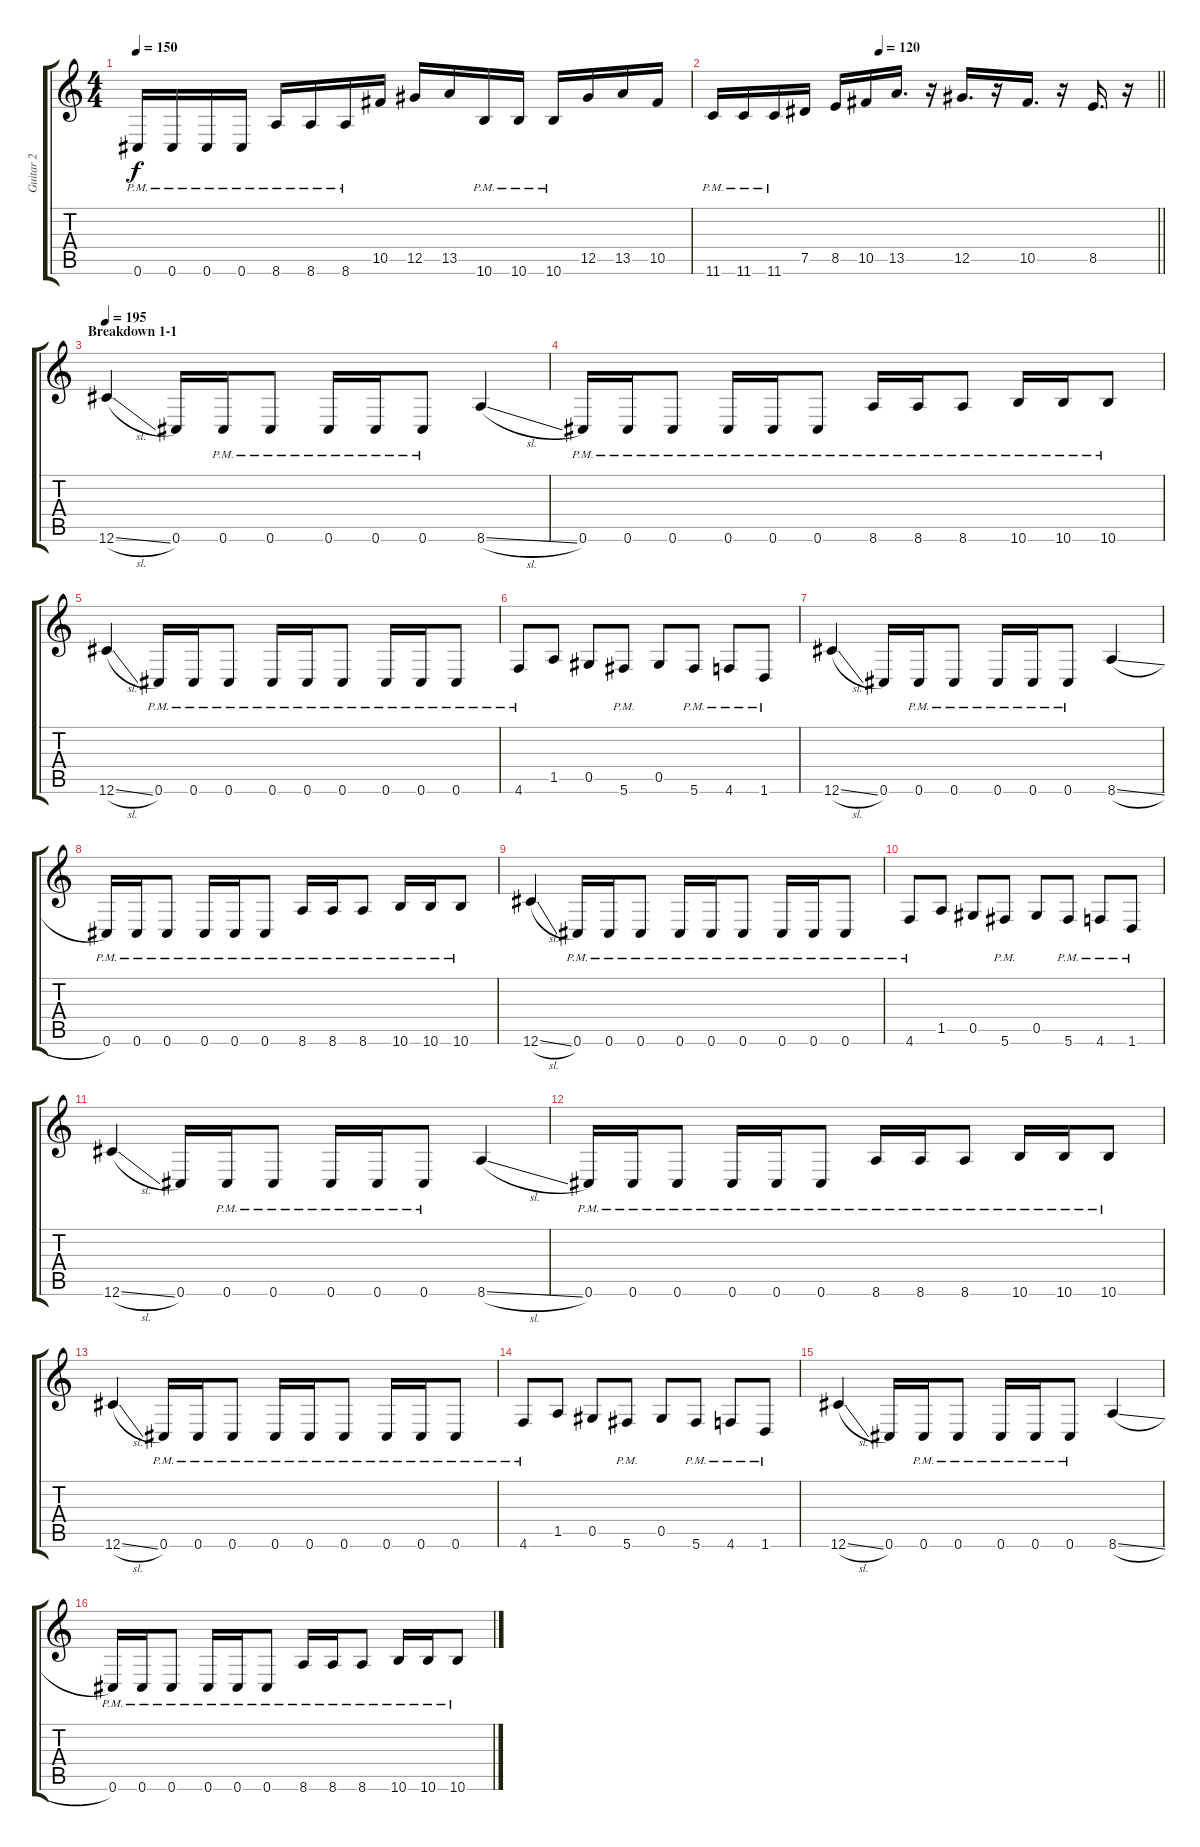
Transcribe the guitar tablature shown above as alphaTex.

\track ("Guitar 2" "Guitar 2") {instrument distortionguitar}
\staff {score tabs}
\tuning (Eb4 Bb3 Gb3 Db3 Ab2 Db2) {hide}
\ts (4 4)
\tempo 150
\clef g2
\ks c
0.6{pm}.16{dy f} 0.6{pm}.16 0.6{pm}.16 0.6{pm}.16 8.6{pm}.16 8.6{pm}.16 8.6{pm}.16 10.5.16 12.5.16 13.5.16 10.6{pm}.16 10.6{pm}.16 10.6{pm}.16 12.5.16 13.5.16 10.5.16 |
\tempo (120 0.375)
\barLineRight lightlight
11.6{pm}.16 11.6{pm}.16 11.6{pm}.16 7.5.16 8.5.16 10.5.16 13.5.16{d} r.16 12.5.16{d} r.16 10.5.16{d} r.16 8.5.16{d} r.16 |
\section ("" "Breakdown 1-1")
\tempo 195
12.6{sl}.4 0.6.16 0.6{pm}.16 0.6{pm}.8 0.6{pm}.16 0.6{pm}.16 0.6{pm}.8 8.6{sl}.4 |
0.6{pm}.16 0.6{pm}.16 0.6{pm}.8 0.6{pm}.16 0.6{pm}.16 0.6{pm}.8 8.6{pm}.16 8.6{pm}.16 8.6{pm}.8 10.6{pm}.16 10.6{pm}.16 10.6{pm}.8 |
12.6{sl}.4 0.6{pm}.16 0.6{pm}.16 0.6{pm}.8 0.6{pm}.16 0.6{pm}.16 0.6{pm}.8 0.6{pm}.16 0.6{pm}.16 0.6{pm}.8 |
4.6{pm}.8 1.5.8 0.5.8 5.6{pm}.8 0.5.8 5.6{pm}.8 4.6{pm}.8 1.6{pm}.8 |
12.6{sl}.4 0.6.16 0.6{pm}.16 0.6{pm}.8 0.6{pm}.16 0.6{pm}.16 0.6{pm}.8 8.6{sl}.4 |
0.6{pm}.16 0.6{pm}.16 0.6{pm}.8 0.6{pm}.16 0.6{pm}.16 0.6{pm}.8 8.6{pm}.16 8.6{pm}.16 8.6{pm}.8 10.6{pm}.16 10.6{pm}.16 10.6{pm}.8 |
12.6{sl}.4 0.6{pm}.16 0.6{pm}.16 0.6{pm}.8 0.6{pm}.16 0.6{pm}.16 0.6{pm}.8 0.6{pm}.16 0.6{pm}.16 0.6{pm}.8 |
4.6{pm}.8 1.5.8 0.5.8 5.6{pm}.8 0.5.8 5.6{pm}.8 4.6{pm}.8 1.6{pm}.8 |
12.6{sl}.4 0.6.16 0.6{pm}.16 0.6{pm}.8 0.6{pm}.16 0.6{pm}.16 0.6{pm}.8 8.6{sl}.4 |
0.6{pm}.16 0.6{pm}.16 0.6{pm}.8 0.6{pm}.16 0.6{pm}.16 0.6{pm}.8 8.6{pm}.16 8.6{pm}.16 8.6{pm}.8 10.6{pm}.16 10.6{pm}.16 10.6{pm}.8 |
12.6{sl}.4 0.6{pm}.16 0.6{pm}.16 0.6{pm}.8 0.6{pm}.16 0.6{pm}.16 0.6{pm}.8 0.6{pm}.16 0.6{pm}.16 0.6{pm}.8 |
4.6{pm}.8 1.5.8 0.5.8 5.6{pm}.8 0.5.8 5.6{pm}.8 4.6{pm}.8 1.6{pm}.8 |
12.6{sl}.4 0.6.16 0.6{pm}.16 0.6{pm}.8 0.6{pm}.16 0.6{pm}.16 0.6{pm}.8 8.6{sl}.4 |
0.6{pm}.16 0.6{pm}.16 0.6{pm}.8 0.6{pm}.16 0.6{pm}.16 0.6{pm}.8 8.6{pm}.16 8.6{pm}.16 8.6{pm}.8 10.6{pm}.16 10.6{pm}.16 10.6{pm}.8
